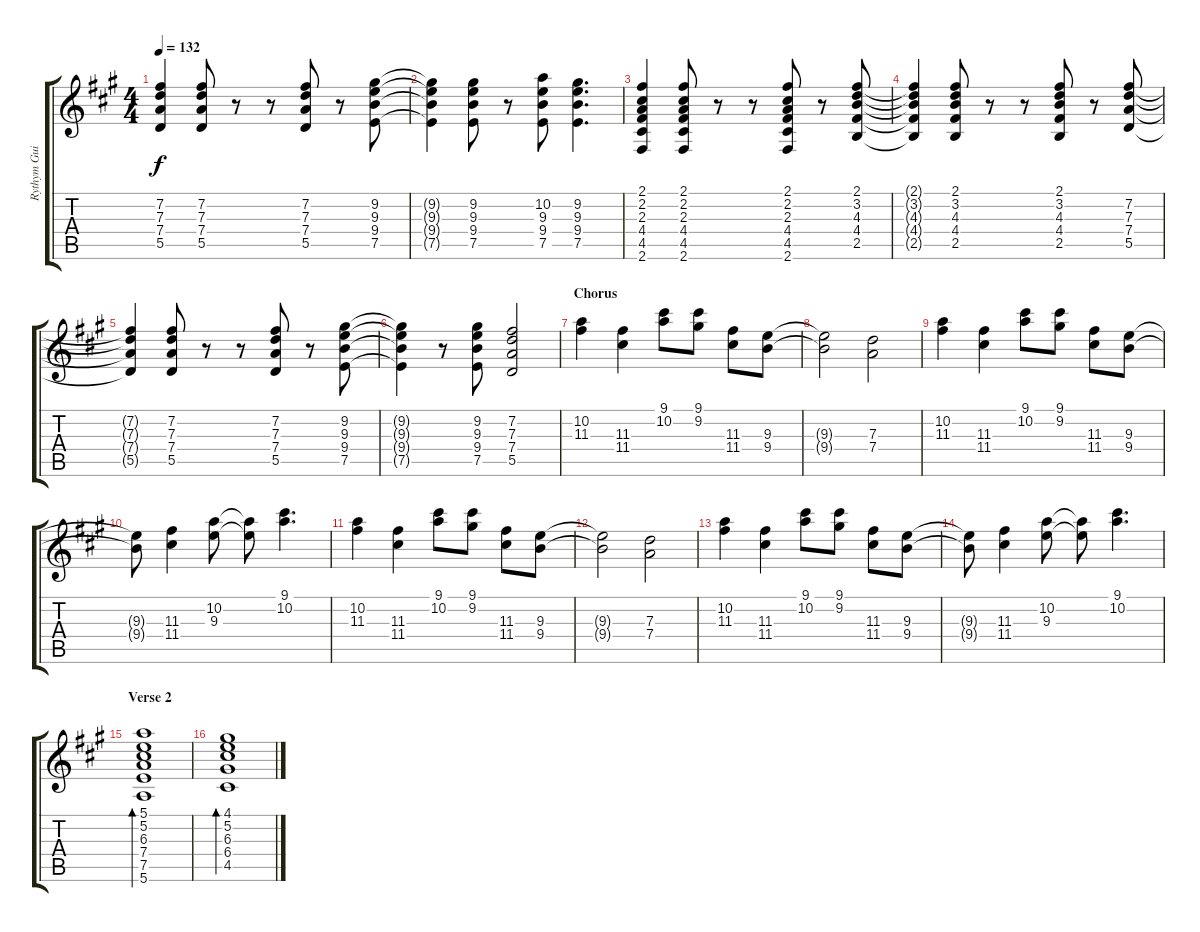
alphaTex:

\track ("Rythym Guitar" "Rythym Gui") {instrument overdrivenguitar}
\staff {score tabs}
\tuning (E4 B3 G3 D3 A2 E2) {hide}
\ts (4 4)
\tempo 132
\clef g2
\ks f#minor
(7.2{t} 7.3{t} 7.4{t} 5.5{t}).4{dy f} (7.2 7.3 7.4 5.5).8 r.8 r.8 (7.2 7.3 7.4 5.5).8 r.8 (9.2 9.3 9.4 7.5).8 |
(9.2{t} 9.3{t} 9.4{t} 7.5{t}).4 (9.2 9.3 9.4 7.5).8 r.8 (10.2 9.3 9.4 7.5).8 (9.2 9.3 9.4 7.5).4{d} |
(2.1 2.2 2.3 4.4 4.5 2.6).4 (2.1 2.2 2.3 4.4 4.5 2.6).8 r.8 r.8 (2.1 2.2 2.3 4.4 4.5 2.6).8 r.8 (2.1 3.2 4.3 4.4 2.5).8 |
(2.1{t} 3.2{t} 4.3{t} 4.4{t} 2.5{t}).4 (2.1 3.2 4.3 4.4 2.5).8 r.8 r.8 (2.1 3.2 4.3 4.4 2.5).8 r.8 (7.2 7.3 7.4 5.5).8 |
(7.2{t} 7.3{t} 7.4{t} 5.5{t}).4 (7.2 7.3 7.4 5.5).8 r.8 r.8 (7.2 7.3 7.4 5.5).8 r.8 (9.2 9.3 9.4 7.5).8 |
(9.2{t} 9.3{t} 9.4{t} 7.5{t}).4 r.8 (9.2 9.3 9.4 7.5).8 (7.2 7.3 7.4 5.5).2 |
\section ("" "Chorus")
(10.2 11.3).4 (11.3 11.4).4 (9.1 10.2).8 (9.1 9.2).8 (11.3 11.4).8 (9.3 9.4).8 |
(9.3{t} 9.4{t}).2 (7.3 7.4).2 |
(10.2 11.3).4 (11.3 11.4).4 (9.1 10.2).8 (9.1 9.2).8 (11.3 11.4).8 (9.3 9.4).8 |
(9.3{t} 9.4{t}).8 (11.3 11.4).4 (10.2 9.3).8 (10.2{t} 9.3{t}).8 (9.1 10.2).4{d} |
(10.2 11.3).4 (11.3 11.4).4 (9.1 10.2).8 (9.1 9.2).8 (11.3 11.4).8 (9.3 9.4).8 |
(9.3{t} 9.4{t}).2 (7.3 7.4).2 |
(10.2 11.3).4 (11.3 11.4).4 (9.1 10.2).8 (9.1 9.2).8 (11.3 11.4).8 (9.3 9.4).8 |
(9.3{t} 9.4{t}).8 (11.3 11.4).4 (10.2 9.3).8 (10.2{t} 9.3{t}).8 (9.1 10.2).4{d} |
\section ("" "Verse 2")
(5.1 5.2 6.3 7.4 7.5 5.6).1{bd 120 instrument electricguitarclean} |
(4.1 5.2 6.3 6.4 4.5).1{bd 120}
